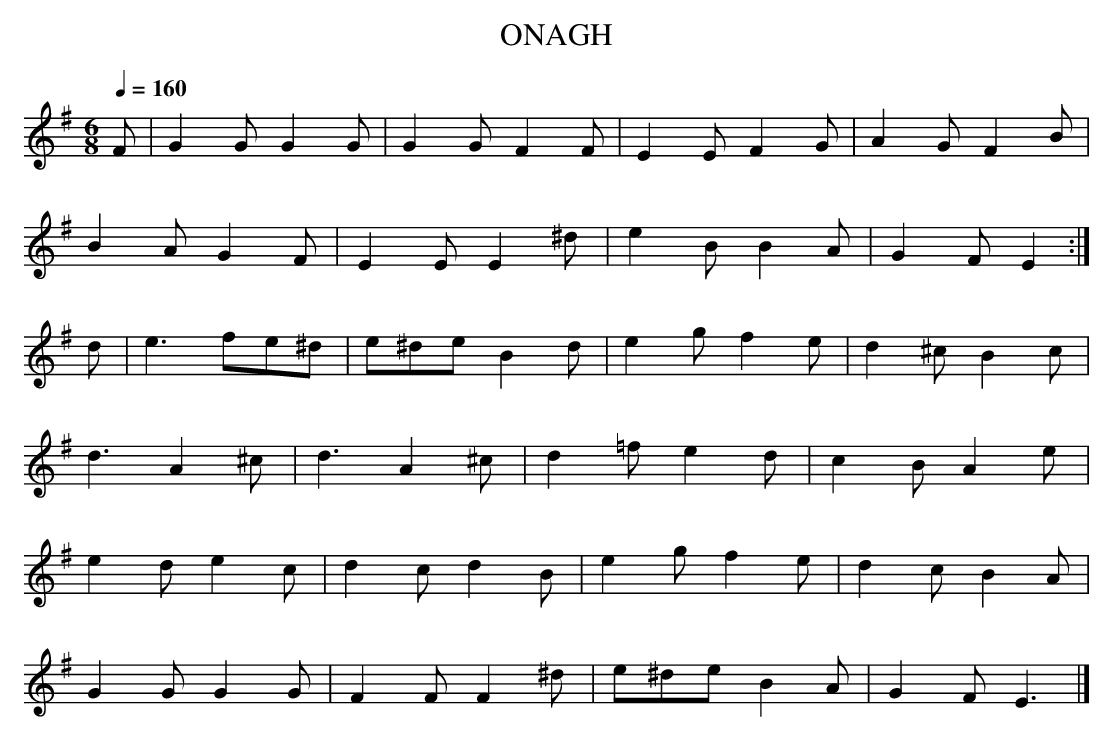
X:1
T:ONAGH
Y:"vivace - a favorite Irish tune"
Q:1/4=160
L:1/8
M:6/8
K:Em
F|G2G G2G|G2G F2F|E2E F2G|A2G F2B|
B2A G2F|E2E E2^d|e2B B2A|G2F E2 :|
d|e3 fe^d|e^de B2d|e2g f2e|d2^c B2c|
d3 A2^c|d3 A2^c|d2=f e2d|c2B A2e|
e2d e2c|d2c d2B|e2g f2e|d2c B2A|
G2G G2G|F2F F2^d|e^de B2A|G2F E3|]
